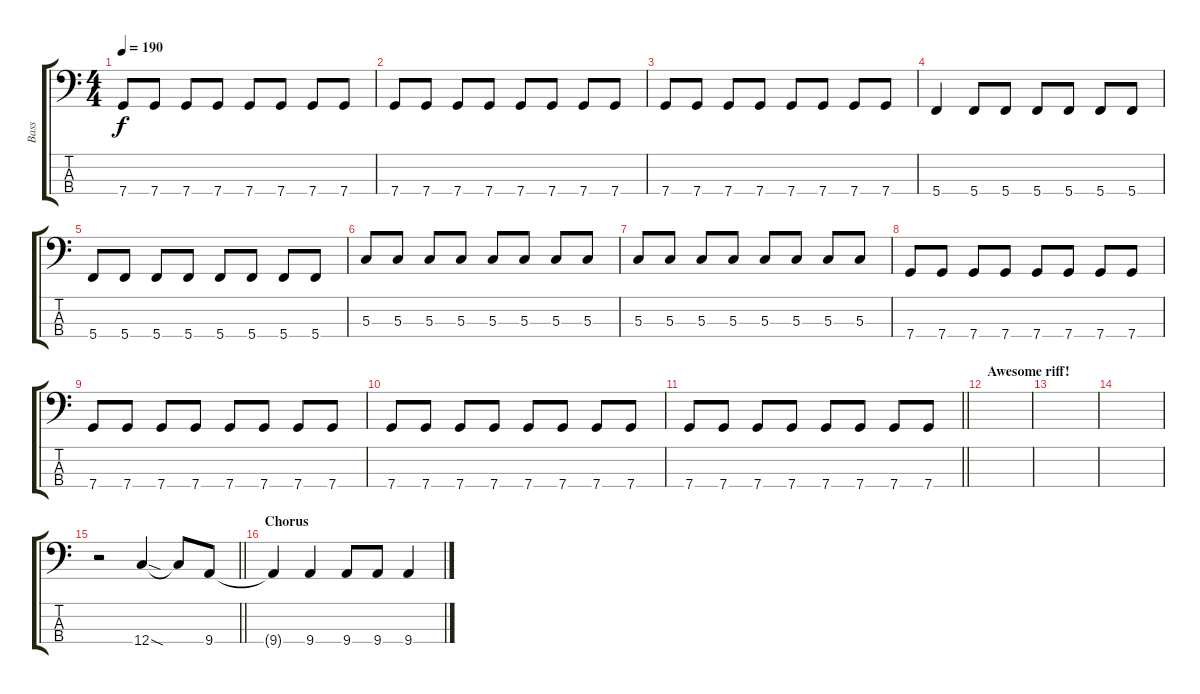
\track ("Bass" "Bass") {instrument electricbassfinger}
\staff {score tabs}
\tuning (F2 C2 G1 C1) {hide}
\ts (4 4)
\tempo 190
\clef f4
\ks c
7.4.8{dy f} 7.4.8 7.4.8 7.4.8 7.4.8 7.4.8 7.4.8 7.4.8 |
7.4.8 7.4.8 7.4.8 7.4.8 7.4.8 7.4.8 7.4.8 7.4.8 |
7.4.8 7.4.8 7.4.8 7.4.8 7.4.8 7.4.8 7.4.8 7.4.8 |
5.4.4 5.4.8 5.4.8 5.4.8 5.4.8 5.4.8 5.4.8 |
5.4.8 5.4.8 5.4.8 5.4.8 5.4.8 5.4.8 5.4.8 5.4.8 |
5.3.8 5.3.8 5.3.8 5.3.8 5.3.8 5.3.8 5.3.8 5.3.8 |
5.3.8 5.3.8 5.3.8 5.3.8 5.3.8 5.3.8 5.3.8 5.3.8 |
7.4.8 7.4.8 7.4.8 7.4.8 7.4.8 7.4.8 7.4.8 7.4.8 |
7.4.8 7.4.8 7.4.8 7.4.8 7.4.8 7.4.8 7.4.8 7.4.8 |
7.4.8 7.4.8 7.4.8 7.4.8 7.4.8 7.4.8 7.4.8 7.4.8 |
\barLineRight lightlight
7.4.8 7.4.8 7.4.8 7.4.8 7.4.8 7.4.8 7.4.8 7.4.8 |
\section ("" "Awesome riff!")
|
|
|
\barLineRight lightlight
r.2 12.4{sod}.4 12.4{t}.8 9.4.8 |
\section ("" "Chorus")
9.4{t}.4 9.4.4 9.4.8 9.4.8 9.4.4
